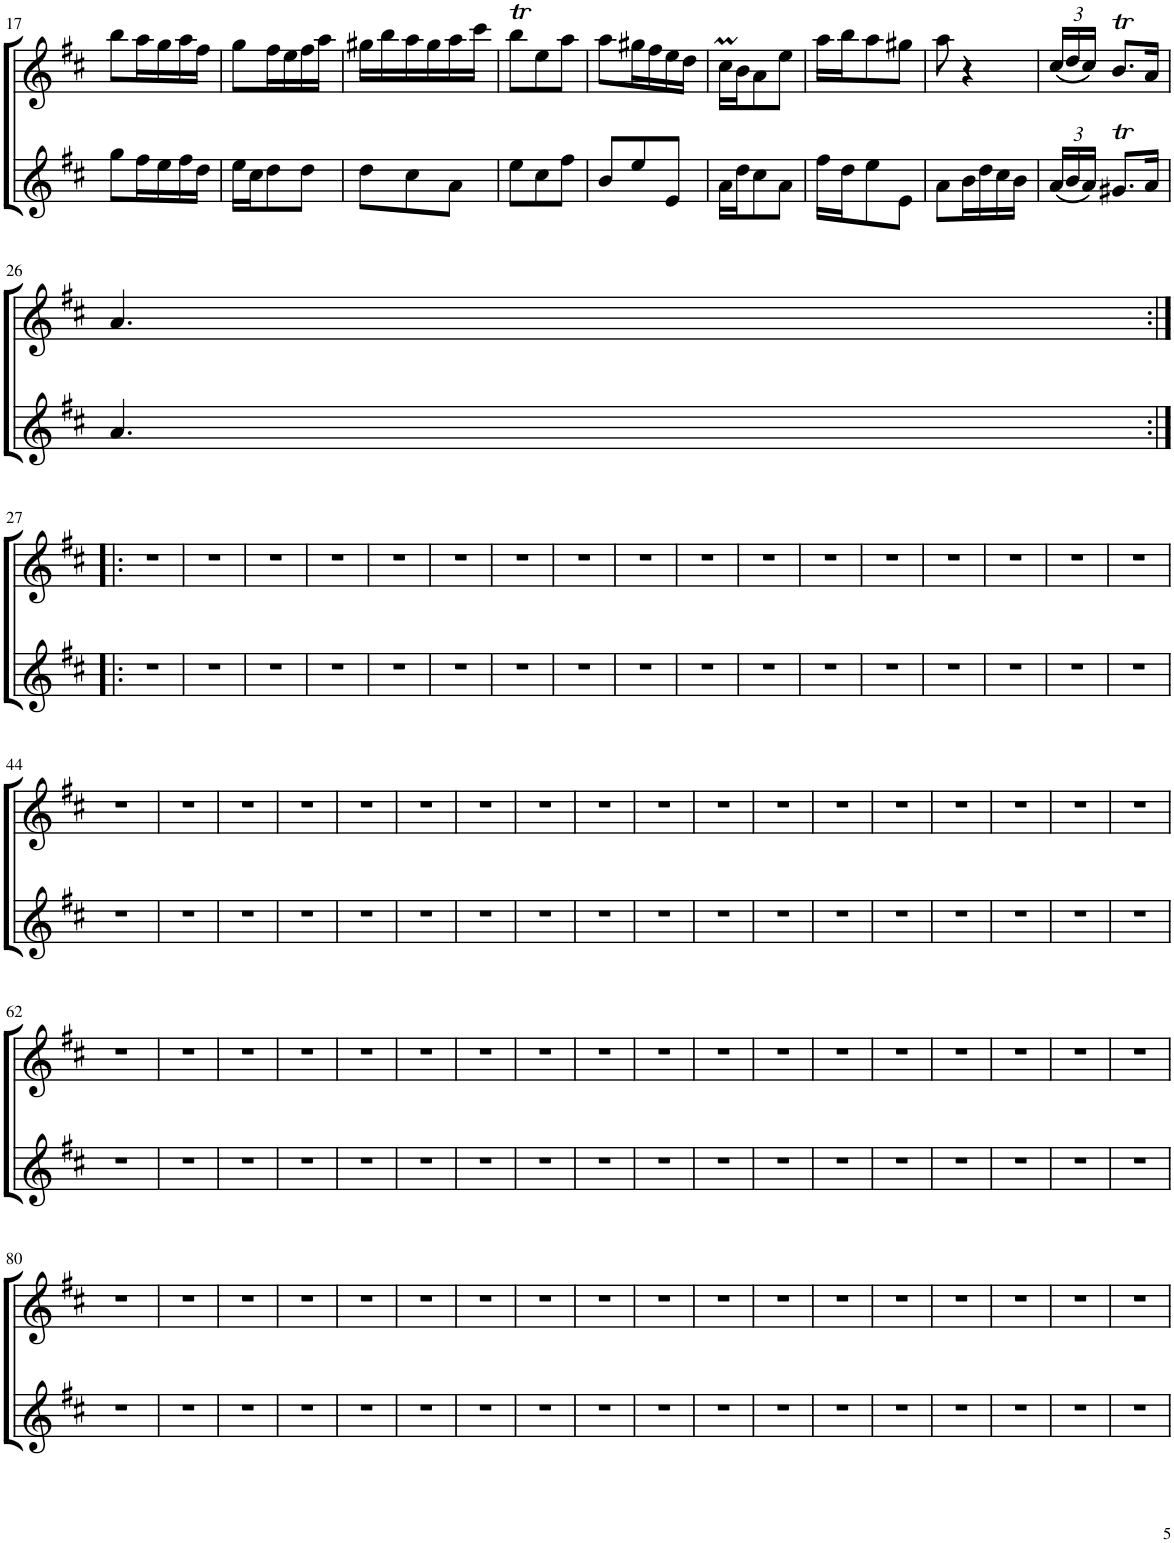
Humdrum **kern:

**kern	**kern
*part2	*part1
*staff2	*staff1
*I"Oboe	*I"Flute
*I'Ob	*I'Fl
!!LO:PB:g=z
*clefG2	*clefG2
*k[f#c#]	*k[f#c#]
*M3/8	*M3/8
=17	=17
8gg\L	8bb\L
16ff#\L	16aa\L
16ee\	16gg\
16ff#\	16aa\
16dd\JJ	16ff#\JJ
=18	=18
16ee\LL	8gg\L
16cc#\J	.
8dd\	16ff#\L
.	16ee\
8dd\J	16ff#\
.	16aa\JJ
=19	=19
8dd\L	16gg#X\LL
.	16bb\
8cc#\	16aa\
.	16gg#\
8a\J	16aa\
.	16ccc#\JJ
=20	=20
8ee\L	8bb\L
8cc#\	8ee\
8ff#\J	8aa\J
=21	=21
8b/L	8aa\L
8ee/	16gg#X\L
.	16ff#\
8e/J	16ee\
.	16dd\JJ
=22	=22
16a\LL	16cc#m\LL
16dd\J	16b\J
8cc#\	8a\
8a\J	8ee\J
=23	=23
16ff#\LL	16aa\LL
16dd\J	16bb\J
8ee\	8aa\
8e\J	8gg#X\J
=24	=24
8a\L	8aa\
16b\L	4r
16dd\	.
16cc#\	.
16b\JJ	.
=25	=25
*Xbrackettup	*Xbrackettup
(24a/LL	(24cc#/LL
24b/	24dd/
24a/JJ)	24cc#/JJ)
8.g#X/L	8.b/L
16a/Jk	16a/Jk
!!LO:LB:g=z
=26	=26
4.a/	4.a/
!!LO:LB:g=z
=27:|!|:	=27:|!|:
4.r	4.r
=28	=28
4.r	4.r
=29	=29
4.r	4.r
=30	=30
4.r	4.r
=31	=31
4.r	4.r
=32	=32
4.r	4.r
=33	=33
4.r	4.r
=34	=34
4.r	4.r
=35	=35
4.r	4.r
=36	=36
4.r	4.r
=37	=37
4.r	4.r
=38	=38
4.r	4.r
=39	=39
4.r	4.r
=40	=40
4.r	4.r
=41	=41
4.r	4.r
=42	=42
4.r	4.r
=43	=43
4.r	4.r
!!LO:LB:g=z
=44	=44
4.r	4.r
=45	=45
4.r	4.r
=46	=46
4.r	4.r
=47	=47
4.r	4.r
=48	=48
4.r	4.r
=49	=49
4.r	4.r
=50	=50
4.r	4.r
=51	=51
4.r	4.r
=52	=52
4.r	4.r
=53	=53
4.r	4.r
=54	=54
4.r	4.r
=55	=55
4.r	4.r
=56	=56
4.r	4.r
=57	=57
4.r	4.r
=58	=58
4.r	4.r
=59	=59
4.r	4.r
=60	=60
4.r	4.r
=61	=61
4.r	4.r
!!LO:LB:g=z
=62	=62
4.r	4.r
=63	=63
4.r	4.r
=64	=64
4.r	4.r
=65	=65
4.r	4.r
=66	=66
4.r	4.r
=67	=67
4.r	4.r
=68	=68
4.r	4.r
=69	=69
4.r	4.r
=70	=70
4.r	4.r
=71	=71
4.r	4.r
=72	=72
4.r	4.r
=73	=73
4.r	4.r
=74	=74
4.r	4.r
=75	=75
4.r	4.r
=76	=76
4.r	4.r
=77	=77
4.r	4.r
=78	=78
4.r	4.r
=79	=79
4.r	4.r
!!LO:LB:g=z
=80	=80
4.r	4.r
=81	=81
4.r	4.r
=82	=82
4.r	4.r
=83	=83
4.r	4.r
=84	=84
4.r	4.r
=85	=85
4.r	4.r
=86	=86
4.r	4.r
=87	=87
4.r	4.r
=88	=88
4.r	4.r
=89	=89
4.r	4.r
=90	=90
4.r	4.r
=91	=91
4.r	4.r
=92	=92
4.r	4.r
=93	=93
4.r	4.r
=94	=94
4.r	4.r
=95	=95
4.r	4.r
=96	=96
4.r	4.r
=97	=97
4.r	4.r
=	=
*-	*-
